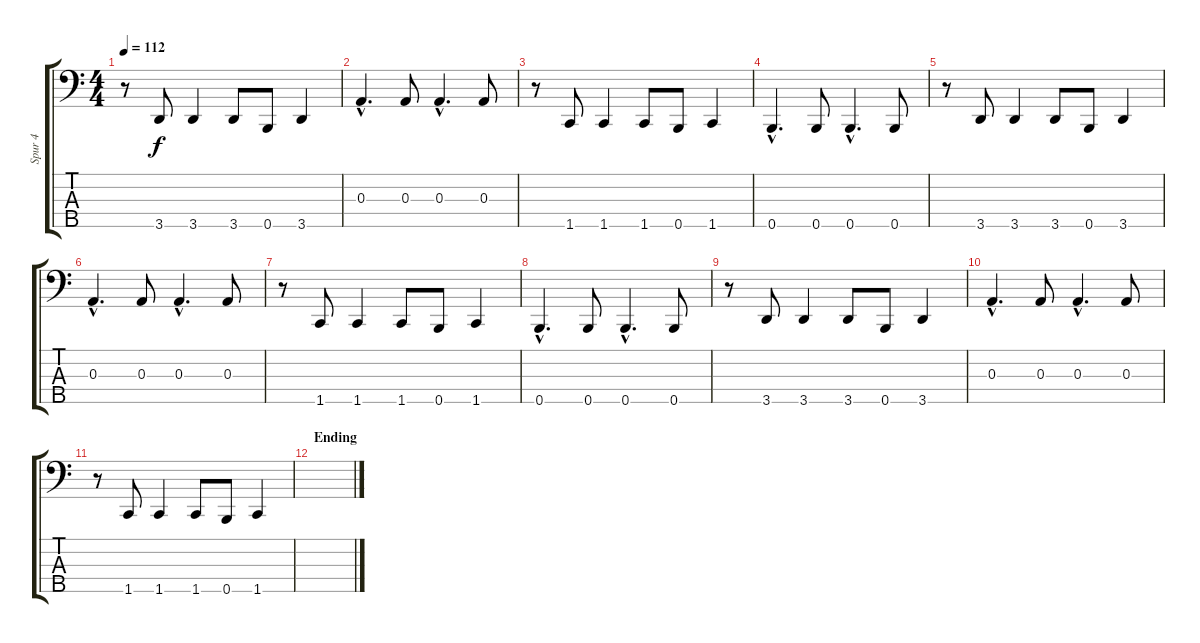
\track ("Spur 4" "Spur 4") {instrument electricbasspick}
\staff {score tabs}
\tuning (G2 D2 A1 E1 B0) {hide}
\ts (4 4)
\tempo 112
\clef f4
\ks c
r.8{dy f} 3.5.8 3.5.4 3.5.8 0.5.8 3.5.4 |
0.3{hac}.4{d} 0.3.8 0.3{hac}.4{d} 0.3.8 |
r.8 1.5.8 1.5.4 1.5.8 0.5.8 1.5.4 |
0.5{hac}.4{d} 0.5.8 0.5{hac}.4{d} 0.5.8 |
r.8 3.5.8 3.5.4 3.5.8 0.5.8 3.5.4 |
0.3{hac}.4{d} 0.3.8 0.3{hac}.4{d} 0.3.8 |
r.8 1.5.8 1.5.4 1.5.8 0.5.8 1.5.4 |
0.5{hac}.4{d} 0.5.8 0.5{hac}.4{d} 0.5.8 |
r.8 3.5.8 3.5.4 3.5.8 0.5.8 3.5.4 |
0.3{hac}.4{d} 0.3.8 0.3{hac}.4{d} 0.3.8 |
r.8 1.5.8 1.5.4 1.5.8 0.5.8 1.5.4 |
\section ("" "Ending")
